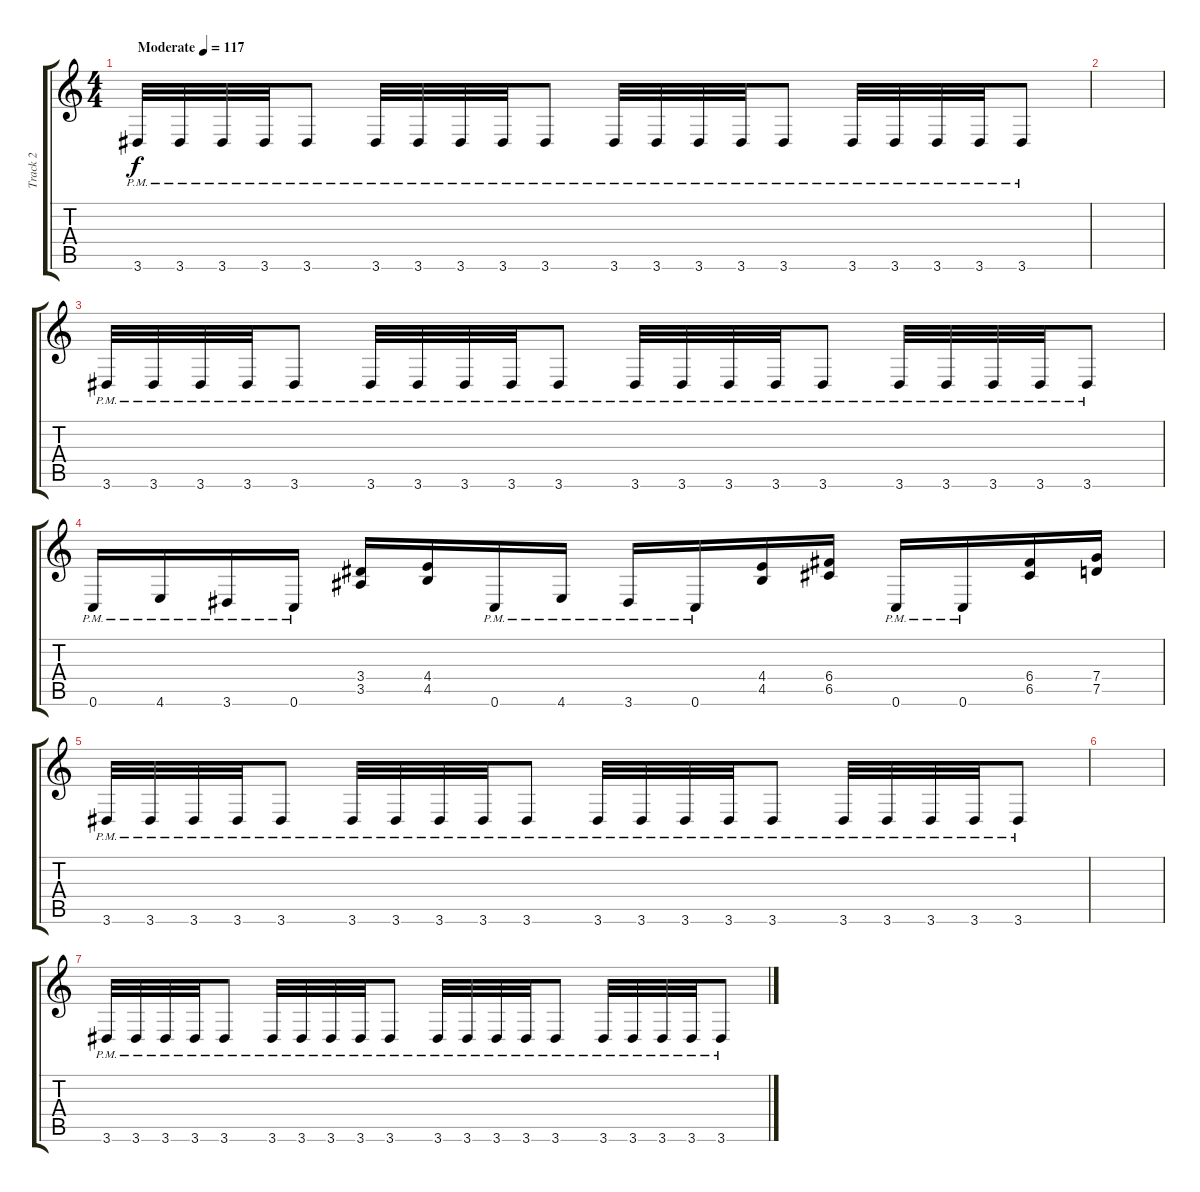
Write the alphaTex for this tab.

\track ("Track 2" "Track 2") {instrument overdrivenguitar}
\staff {score tabs}
\tuning (D4 A3 F3 C3 G2 C2) {hide}
\ts (4 4)
\tempo (117 "Moderate")
\clef g2
\ks c
3.6{pm}.32{dy f instrument overdrivenguitar} 3.6{pm}.32 3.6{pm}.32 3.6{pm}.32 3.6{pm}.8 3.6{pm}.32 3.6{pm}.32 3.6{pm}.32 3.6{pm}.32 3.6{pm}.8 3.6{pm}.32 3.6{pm}.32 3.6{pm}.32 3.6{pm}.32 3.6{pm}.8 3.6{pm}.32 3.6{pm}.32 3.6{pm}.32 3.6{pm}.32 3.6{pm}.8 |
|
3.6{pm}.32 3.6{pm}.32 3.6{pm}.32 3.6{pm}.32 3.6{pm}.8 3.6{pm}.32 3.6{pm}.32 3.6{pm}.32 3.6{pm}.32 3.6{pm}.8 3.6{pm}.32 3.6{pm}.32 3.6{pm}.32 3.6{pm}.32 3.6{pm}.8 3.6{pm}.32 3.6{pm}.32 3.6{pm}.32 3.6{pm}.32 3.6{pm}.8 |
0.6{pm}.16 4.6{pm}.16 3.6{pm}.16 0.6{pm}.16 (3.4 3.5).16 (4.4 4.5).16 0.6{pm}.16 4.6{pm}.16 3.6{pm}.16 0.6{pm}.16 (4.4 4.5).16 (6.4 6.5).16 0.6{pm}.16 0.6{pm}.16 (6.4 6.5).16 (7.4 7.5).16 |
3.6{pm}.32 3.6{pm}.32 3.6{pm}.32 3.6{pm}.32 3.6{pm}.8 3.6{pm}.32 3.6{pm}.32 3.6{pm}.32 3.6{pm}.32 3.6{pm}.8 3.6{pm}.32 3.6{pm}.32 3.6{pm}.32 3.6{pm}.32 3.6{pm}.8 3.6{pm}.32 3.6{pm}.32 3.6{pm}.32 3.6{pm}.32 3.6{pm}.8 |
|
3.6{pm}.32 3.6{pm}.32 3.6{pm}.32 3.6{pm}.32 3.6{pm}.8 3.6{pm}.32 3.6{pm}.32 3.6{pm}.32 3.6{pm}.32 3.6{pm}.8 3.6{pm}.32 3.6{pm}.32 3.6{pm}.32 3.6{pm}.32 3.6{pm}.8 3.6{pm}.32 3.6{pm}.32 3.6{pm}.32 3.6{pm}.32 3.6{pm}.8
